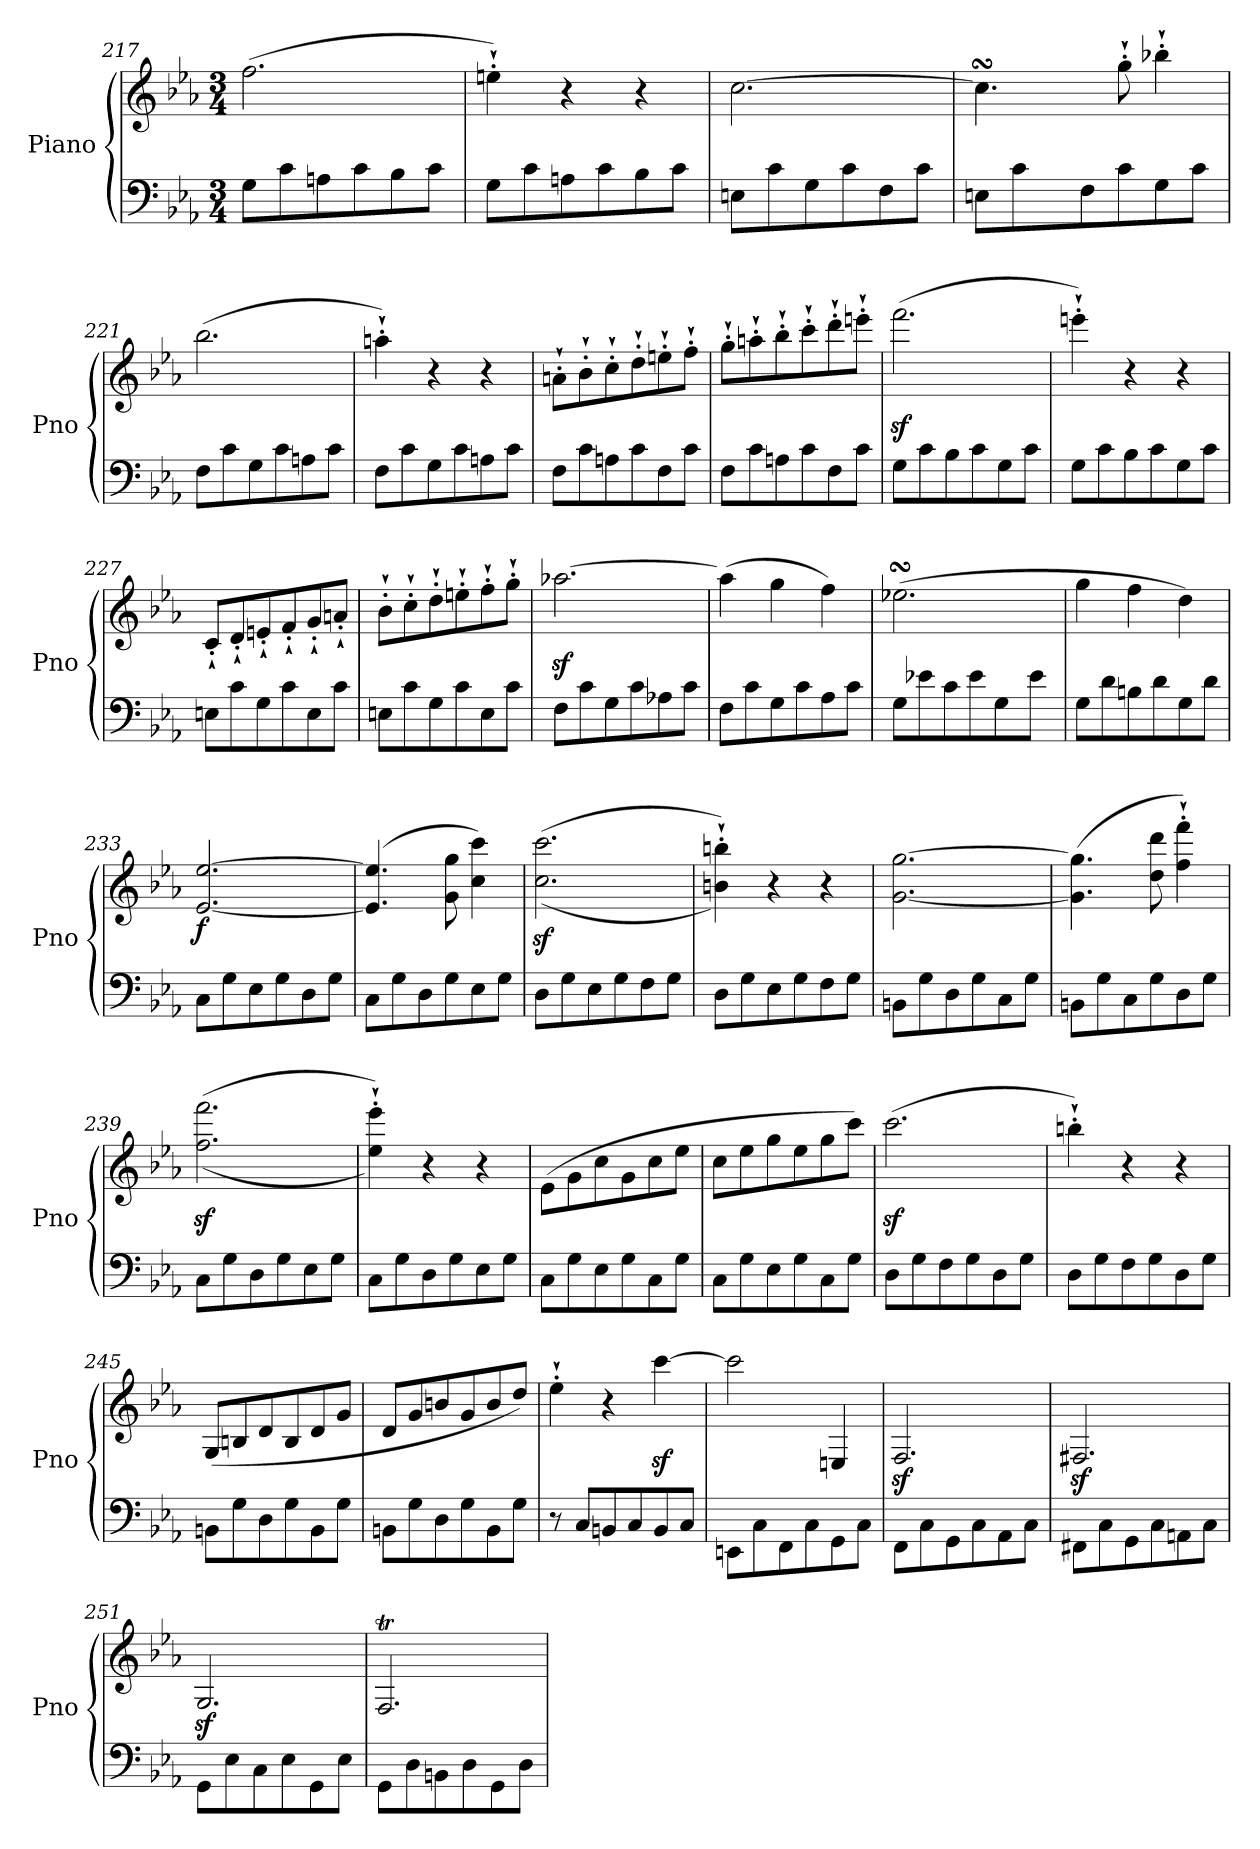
**kern	**kern	**dynam
*part1	*part1	*part1
*staff2	*staff1	*staff1/2
*I"Piano	*	*
*I'Pno	*	*
*clefF4	*clefG2	*
*k[b-e-a-]	*k[b-e-a-]	*
*E-:	*E-:	*
*M3/4	*M3/4	*
=217	=217	=217
8G\L	(>2.ff\	.
8c\	.	.
8An\	.	.
8c\	.	.
8B-\	.	.
8c\J	.	.
=218	=218	=218
8G\L	4een'`\)	.
8c\	.	.
8An\	4r	.
8c\	.	.
8B-\	4r	.
8c\J	.	.
=219	=219	=219
8En\L	[2.cc\	.
8c\	.	.
8G\	.	.
8c\	.	.
8F\	.	.
8c\J	.	.
!!LO:LB:g=z
=220	=220	=220
*	*^	*
8En\L	4.ccsSSS\]	8ryy	.
*	*	*Xtuplet	*
8c\	.	24ddLLyy	.
.	.	24ccyy	.
.	.	24bnJJyy	.
8F\	.	8ccyy	.
8c\	8gg'`\	4.ryy	.
8G\	4bb-X'`\	.	.
8c\J	.	.	.
*	*v	*v	*
=221	=221	=221
8F\L	(>2.bb-\	.
8c\	.	.
8G\	.	.
8c\	.	.
8An\	.	.
8c\J	.	.
=222	=222	=222
8F\L	4aan'`\)	.
8c\	.	.
8G\	4r	.
8c\	.	.
8An\	4r	.
8c\J	.	.
=223	=223	=223
8F\L	8an'`\L	.
8c\	8b-'`\	.
8An\	8cc'`\	.
8c\	8dd'`\	.
8F\	8een'`\	.
8c\J	8ff'`\J	.
=224	=224	=224
8F\L	8gg'`\L	.
8c\	8aan'`\	.
8An\	8bb-'`\	.
8c\	8ccc'`\	.
8F\	8ddd'`\	.
8c\J	8eeen'`\J	.
!!LO:LB:g=z
=225	=225	=225
8G\L	(>2.fffz<\	.
8c\	.	.
8B-\	.	.
8c\	.	.
8G\	.	.
8c\J	.	.
=226	=226	=226
8G\L	4eeen'`\)	.
8c\	.	.
8B-\	4r	.
8c\	.	.
8G\	4r	.
8c\J	.	.
=227	=227	=227
8En\L	8c'`/L	.
8c\	8d'`/	.
8G\	8en'`/	.
8c\	8f'`/	.
8E\	8g'`/	.
8c\J	8an'`/J	.
=228	=228	=228
8En\L	8b-'`\L	.
8c\	8cc'`\	.
8G\	8dd'`\	.
8c\	8een'`\	.
8E\	8ff'`\	.
8c\J	8gg'`\J	.
=229	=229	=229
8F\L	[2.aa-Xz<\	.
8c\	.	.
8G\	.	.
8c\	.	.
8A-X\	.	.
8c\J	.	.
=230	=230	=230
8F\L	(>4aa-\]	.
8c\	.	.
8G\	4gg\	.
8c\	.	.
8A-\	4ff\)	.
8c\J	.	.
!!LO:LB:g=z
=231	=231	=231
*	*^	*
8G\L	(<2.ee-XsSSs\	2ryy	.
8e-X\	.	.	.
8c\	.	.	.
8e-\	.	.	.
8G\	.	16ffLLyy	.
.	.	16ee-yy	.
8e-\J	.	16ddyy	.
.	.	16ee-JJyy	.
*	*v	*v	*
=232	=232	=232
8G\L	4gg\	.
8d\	.	.
8Bn\	4ff\	.
8d\	.	.
8G\	4dd\)	.
8d\J	.	.
=233	=233	=233
!	!	!LO:DY:b
8C\L	[2.e-/ [2.ee-/	f
8G\	.	.
8E-\	.	.
8G\	.	.
8D\	.	.
8G\J	.	.
=234	=234	=234
8C\L	(>4.e-/] 4.ee-/]	.
8G\	.	.
8D\	.	.
8G\	8g\ 8gg\	.
8E-\	4cc\ 4ccc\)	.
8G\J	.	.
=235	=235	=235
8D\L	(>(>2.cc\z< 2.ccc\z<	.
8G\	.	.
8E-\	.	.
8G\	.	.
8F\	.	.
8G\J	.	.
=236	=236	=236
8D\L	4bn\'` 4bbn\'`))	.
8G\	.	.
8E-\	4r	.
8G\	.	.
8F\	4r	.
8G\J	.	.
!!LO:LB:g=z
=237	=237	=237
8BBn\L	[2.g\ [2.gg\	.
8G\	.	.
8D\	.	.
8G\	.	.
8C\	.	.
8G\J	.	.
=238	=238	=238
8BBn\L	(>4.g\] 4.gg\]	.
8G\	.	.
8C\	.	.
8G\	8dd\ 8ddd\	.
8D\	4ff\'` 4fff\'`)	.
8G\J	.	.
=239	=239	=239
8C\L	(>(>2.ff\z< 2.fff\z<	.
8G\	.	.
8D\	.	.
8G\	.	.
8E-\	.	.
8G\J	.	.
=240	=240	=240
8C\L	4ee-\'` 4eee-\'`))	.
8G\	.	.
8D\	4r	.
8G\	.	.
8E-\	4r	.
8G\J	.	.
=241	=241	=241
8C\L	(>8e-\L	.
8G\	8g\	.
8E-\	8cc\	.
8G\	8g\	.
8C\	8cc\	.
8G\J	8ee-\J	.
=242	=242	=242
8C\L	8cc\L	.
8G\	8ee-\	.
8E-\	8gg\	.
8G\	8ee-\	.
8C\	8gg\	.
8G\J	8ccc\J)	.
=243	=243	=243
8D\L	(>2.cccz<\	.
8G\	.	.
8F\	.	.
8G\	.	.
8D\	.	.
8G\J	.	.
!!LO:PB:g=z
=244	=244	=244
8D\L	4bbn'`\)	.
8G\	.	.
8F\	4r	.
8G\	.	.
8D\	4r	.
8G\J	.	.
=245	=245	=245
8BBn\L	(>8G/L	.
8G\	8Bn/	.
8D\	8d/	.
8G\	8B/	.
8BB\	8d/	.
8G\J	8g/J	.
=246	=246	=246
8BBn\L	8d/L	.
8G\	8g/	.
8D\	8bn/	.
8G\	8g/	.
8BB\	8b/	.
8G\J	8dd/J)	.
=247	=247	=247
8r	4ee-'`\	.
8C/L	.	.
8BBn/	4r	.
8C/	.	.
8BB/	[4cccz<\	.
8C/J	.	.
=248	=248	=248
8EEn\L	2ccc\]	.
8C\	.	.
8FF\	.	.
8C\	.	.
8GG\	4En/	.
8C\J	.	.
=249	=249	=249
8FF\L	2.Fz</	.
8C\	.	.
8GG\	.	.
8C\	.	.
8AA-\	.	.
8C\J	.	.
!!LO:LB:g=z
=250	=250	=250
8FF#X\L	2.F#Xz</	.
8C\	.	.
8GG\	.	.
8C\	.	.
8AAn\	.	.
8C\J	.	.
=251	=251	=251
8GG\L	2.Gz</	.
8E-\	.	.
8C\	.	.
8E-\	.	.
8GG\	.	.
8E-\J	.	.
=252	=252	=252
8GG\L	2.FT/	.
8D\	.	.
8BBn\	.	.
8D\	.	.
8GG\	.	.
8D\J	.	.
=	=	=
*-	*-	*-
